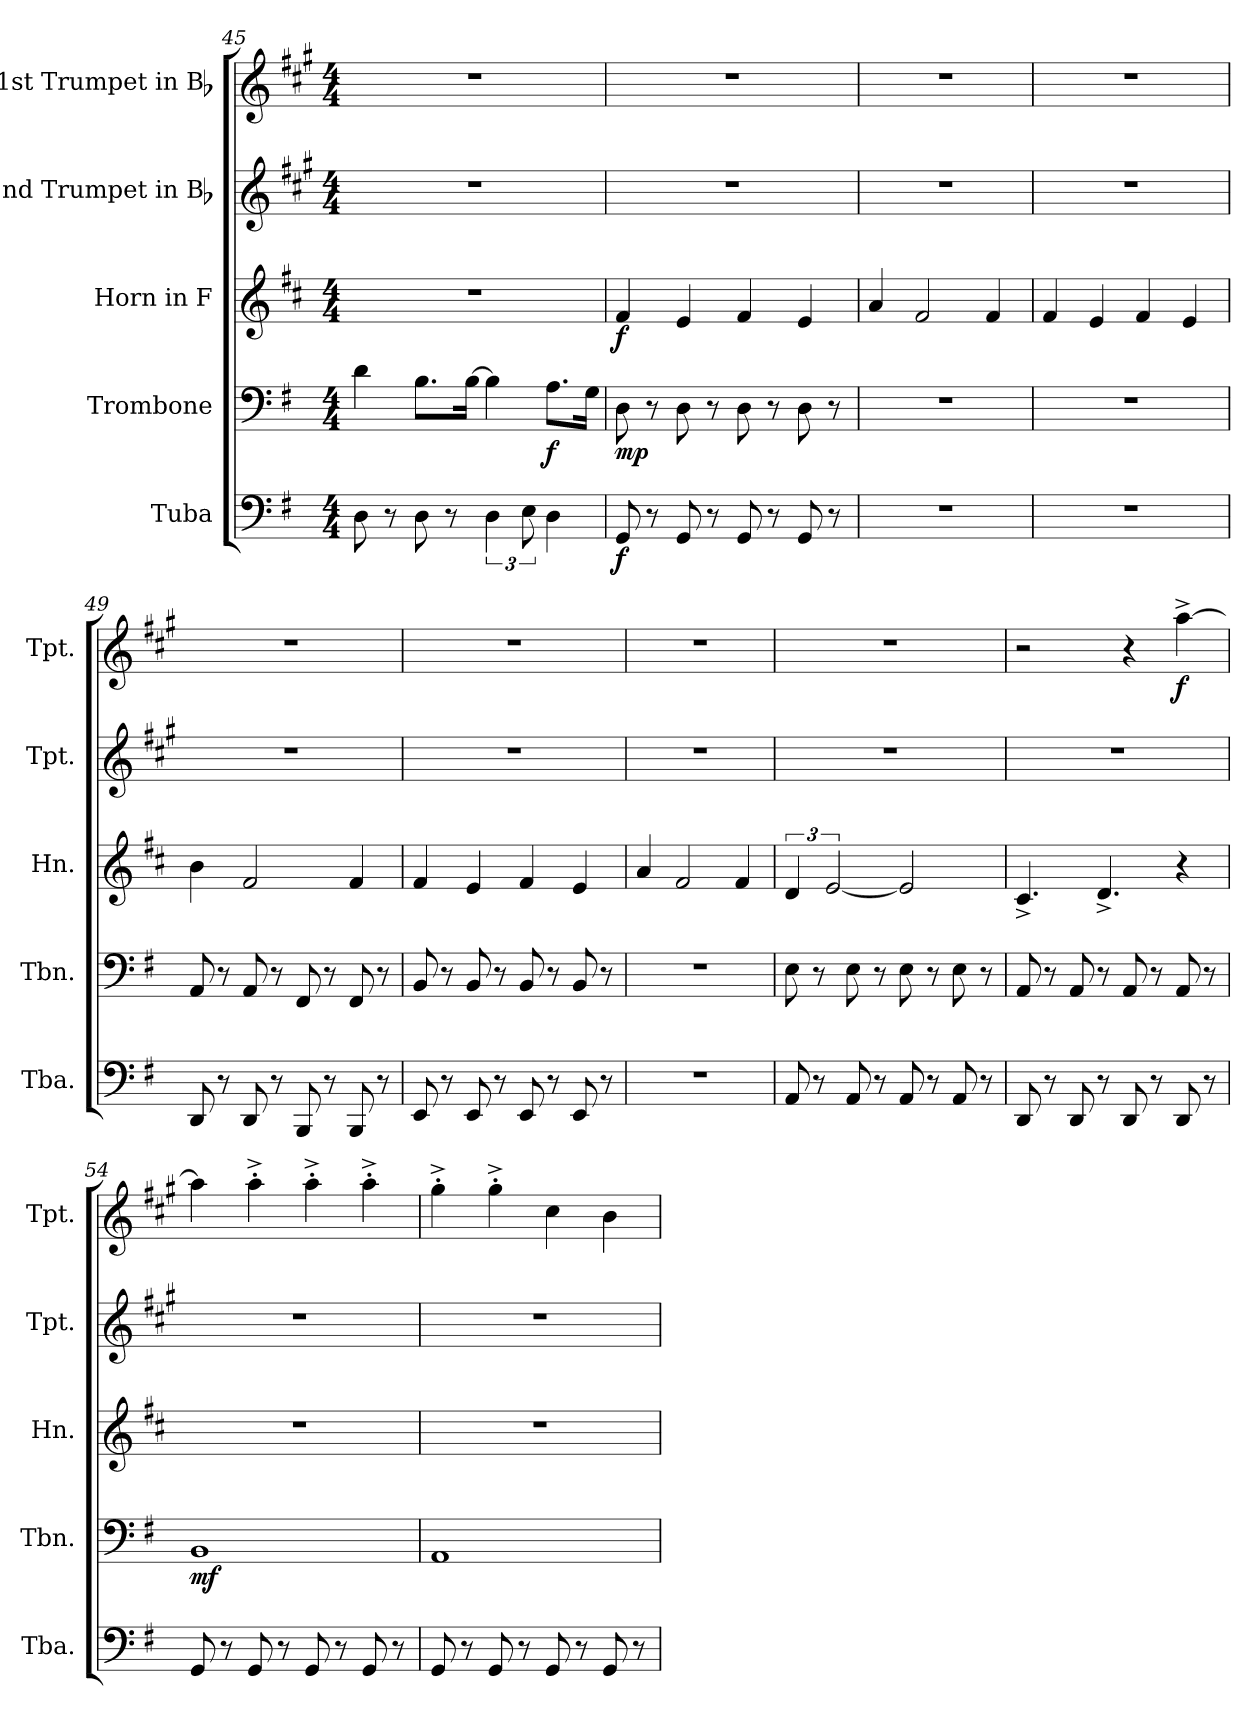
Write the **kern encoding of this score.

**kern	**dynam	**kern	**dynam	**kern	**dynam	**kern	**kern	**dynam
*part5	*part5	*part4	*part4	*part3	*part3	*part2	*part1	*part1
*staff5	*staff5	*staff4	*staff4	*staff3	*staff3	*staff2	*staff1	*staff1
*I"Tuba	*	*I"Trombone	*	*I"Horn in F	*	*I"2nd Trumpet in Bb	*I"1st Trumpet in Bb	*
*I'Tba.	*	*I'Tbn.	*	*I'Hn.	*	*I'Tpt.	*I'Tpt.	*
*clefF4	*	*clefF4	*	*clefG2	*	*clefG2	*clefG2	*
*	*	*	*	*ITrd4c7	*	*ITrd1c2	*ITrd1c2	*
*k[f#]	*	*k[f#]	*	*k[f#]	*	*k[f#]	*k[f#]	*
*G:	*	*G:	*	*G:	*	*G:	*G:	*
*M4/4	*	*M4/4	*	*M4/4	*	*M4/4	*M4/4	*
=45	=45	=45	=45	=45	=45	=45	=45	=45
8D\	.	4d\	.	1r	.	1r	1r	.
8r	.	.	.	.	.	.	.	.
8D\	.	8.B\L	.	.	.	.	.	.
8r	.	.	.	.	.	.	.	.
.	.	[16B\Jk	.	.	.	.	.	.
6D\	.	4B\]	.	.	.	.	.	.
12E\	.	.	.	.	.	.	.	.
!	!	!	!LO:DY:b	!	!	!	!	!
4D\	.	8.A\L	f	.	.	.	.	.
.	.	16G\Jk	.	.	.	.	.	.
=46	=46	=46	=46	=46	=46	=46	=46	=46
!	!LO:DY:b	!	!LO:DY:b	!	!LO:DY:b	!	!	!
8GG/	f	8D\	mp	4B/	f	1r	1r	.
8r	.	8r	.	.	.	.	.	.
8GG/	.	8D\	.	4A/	.	.	.	.
8r	.	8r	.	.	.	.	.	.
8GG/	.	8D\	.	4B/	.	.	.	.
8r	.	8r	.	.	.	.	.	.
8GG/	.	8D\	.	4A/	.	.	.	.
8r	.	8r	.	.	.	.	.	.
=47	=47	=47	=47	=47	=47	=47	=47	=47
1r	.	1r	.	4d/	.	1r	1r	.
.	.	.	.	2B/	.	.	.	.
.	.	.	.	4B/	.	.	.	.
=48	=48	=48	=48	=48	=48	=48	=48	=48
1r	.	1r	.	4B/	.	1r	1r	.
.	.	.	.	4A/	.	.	.	.
.	.	.	.	4B/	.	.	.	.
.	.	.	.	4A/	.	.	.	.
=49	=49	=49	=49	=49	=49	=49	=49	=49
8DD/	.	8AA/	.	4e\	.	1r	1r	.
8r	.	8r	.	.	.	.	.	.
8DD/	.	8AA/	.	2B/	.	.	.	.
8r	.	8r	.	.	.	.	.	.
8BBB/	.	8FF#/	.	.	.	.	.	.
8r	.	8r	.	.	.	.	.	.
8BBB/	.	8FF#/	.	4B/	.	.	.	.
8r	.	8r	.	.	.	.	.	.
=50	=50	=50	=50	=50	=50	=50	=50	=50
8EE/	.	8BB/	.	4B/	.	1r	1r	.
8r	.	8r	.	.	.	.	.	.
8EE/	.	8BB/	.	4A/	.	.	.	.
8r	.	8r	.	.	.	.	.	.
8EE/	.	8BB/	.	4B/	.	.	.	.
8r	.	8r	.	.	.	.	.	.
8EE/	.	8BB/	.	4A/	.	.	.	.
8r	.	8r	.	.	.	.	.	.
=51	=51	=51	=51	=51	=51	=51	=51	=51
1r	.	1r	.	4d/	.	1r	1r	.
.	.	.	.	2B/	.	.	.	.
.	.	.	.	4B/	.	.	.	.
!!LO:LB:g=z
=52	=52	=52	=52	=52	=52	=52	=52	=52
8AA/	.	8E\	.	6G/	.	1r	1r	.
8r	.	8r	.	.	.	.	.	.
.	.	.	.	[3A/	.	.	.	.
8AA/	.	8E\	.	.	.	.	.	.
8r	.	8r	.	.	.	.	.	.
8AA/	.	8E\	.	2A/]	.	.	.	.
8r	.	8r	.	.	.	.	.	.
8AA/	.	8E\	.	.	.	.	.	.
8r	.	8r	.	.	.	.	.	.
=53	=53	=53	=53	=53	=53	=53	=53	=53
8DD/	.	8AA/	.	4.F#^/	.	1r	2r	.
8r	.	8r	.	.	.	.	.	.
8DD/	.	8AA/	.	.	.	.	.	.
8r	.	8r	.	4.G^/	.	.	.	.
8DD/	.	8AA/	.	.	.	.	4r	.
8r	.	8r	.	.	.	.	.	.
!	!	!	!	!	!	!	!	!LO:DY:b
8DD/	.	8AA/	.	4r	.	.	[4gg^\	f
8r	.	8r	.	.	.	.	.	.
=54	=54	=54	=54	=54	=54	=54	=54	=54
!	!	!	!LO:DY:b	!	!	!	!	!
8GG/	.	1BB	mf	1r	.	1r	4gg\]	.
8r	.	.	.	.	.	.	.	.
8GG/	.	.	.	.	.	.	4gg'^\	.
8r	.	.	.	.	.	.	.	.
8GG/	.	.	.	.	.	.	4gg'^\	.
8r	.	.	.	.	.	.	.	.
8GG/	.	.	.	.	.	.	4gg'^\	.
8r	.	.	.	.	.	.	.	.
=55	=55	=55	=55	=55	=55	=55	=55	=55
8GG/	.	1AA	.	1r	.	1r	4ff#'^\	.
8r	.	.	.	.	.	.	.	.
8GG/	.	.	.	.	.	.	4ff#'^\	.
8r	.	.	.	.	.	.	.	.
8GG/	.	.	.	.	.	.	4b\	.
8r	.	.	.	.	.	.	.	.
8GG/	.	.	.	.	.	.	4a\	.
8r	.	.	.	.	.	.	.	.
=	=	=	=	=	=	=	=	=
*-	*-	*-	*-	*-	*-	*-	*-	*-
